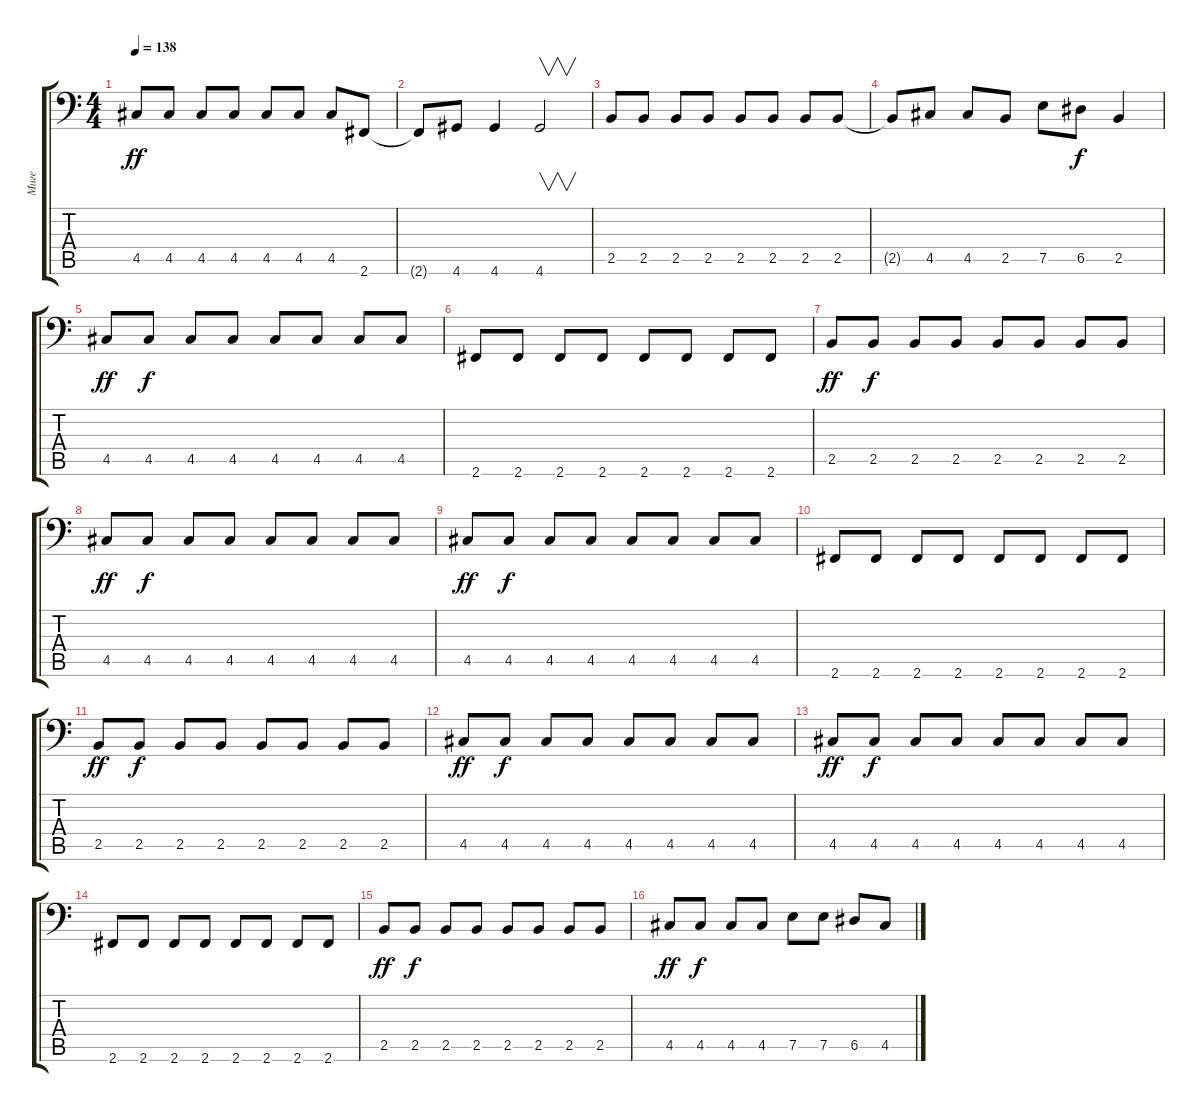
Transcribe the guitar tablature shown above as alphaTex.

\track ("Миге " "Миге ") {instrument electricbassfinger}
\staff {score tabs}
\tuning (E3 B2 G2 D2 A1 E1) {hide}
\ts (4 4)
\tempo 138
\clef f4
\ks c
4.5.8{dy ff} 4.5.8 4.5.8 4.5.8 4.5.8 4.5.8 4.5.8 2.6.8 |
2.6{t}.8 4.6.8 4.6.4 4.6.2{v} |
2.5.8 2.5.8 2.5.8 2.5.8 2.5.8 2.5.8 2.5.8 2.5.8 |
2.5{t}.8 4.5.8 4.5.8 2.5.8 7.5.8 6.5.8{dy f} 2.5.4 |
4.5.8{dy ff} 4.5.8{dy f} 4.5.8 4.5.8 4.5.8 4.5.8 4.5.8 4.5.8 |
2.6.8 2.6.8 2.6.8 2.6.8 2.6.8 2.6.8 2.6.8 2.6.8 |
2.5.8{dy ff} 2.5.8{dy f} 2.5.8 2.5.8 2.5.8 2.5.8 2.5.8 2.5.8 |
4.5.8{dy ff} 4.5.8{dy f} 4.5.8 4.5.8 4.5.8 4.5.8 4.5.8 4.5.8 |
4.5.8{dy ff} 4.5.8{dy f} 4.5.8 4.5.8 4.5.8 4.5.8 4.5.8 4.5.8 |
2.6.8 2.6.8 2.6.8 2.6.8 2.6.8 2.6.8 2.6.8 2.6.8 |
2.5.8{dy ff} 2.5.8{dy f} 2.5.8 2.5.8 2.5.8 2.5.8 2.5.8 2.5.8 |
4.5.8{dy ff} 4.5.8{dy f} 4.5.8 4.5.8 4.5.8 4.5.8 4.5.8 4.5.8 |
4.5.8{dy ff} 4.5.8{dy f} 4.5.8 4.5.8 4.5.8 4.5.8 4.5.8 4.5.8 |
2.6.8 2.6.8 2.6.8 2.6.8 2.6.8 2.6.8 2.6.8 2.6.8 |
2.5.8{dy ff} 2.5.8{dy f} 2.5.8 2.5.8 2.5.8 2.5.8 2.5.8 2.5.8 |
4.5.8{dy ff} 4.5.8{dy f} 4.5.8 4.5.8 7.5.8 7.5.8 6.5.8 4.5.8
